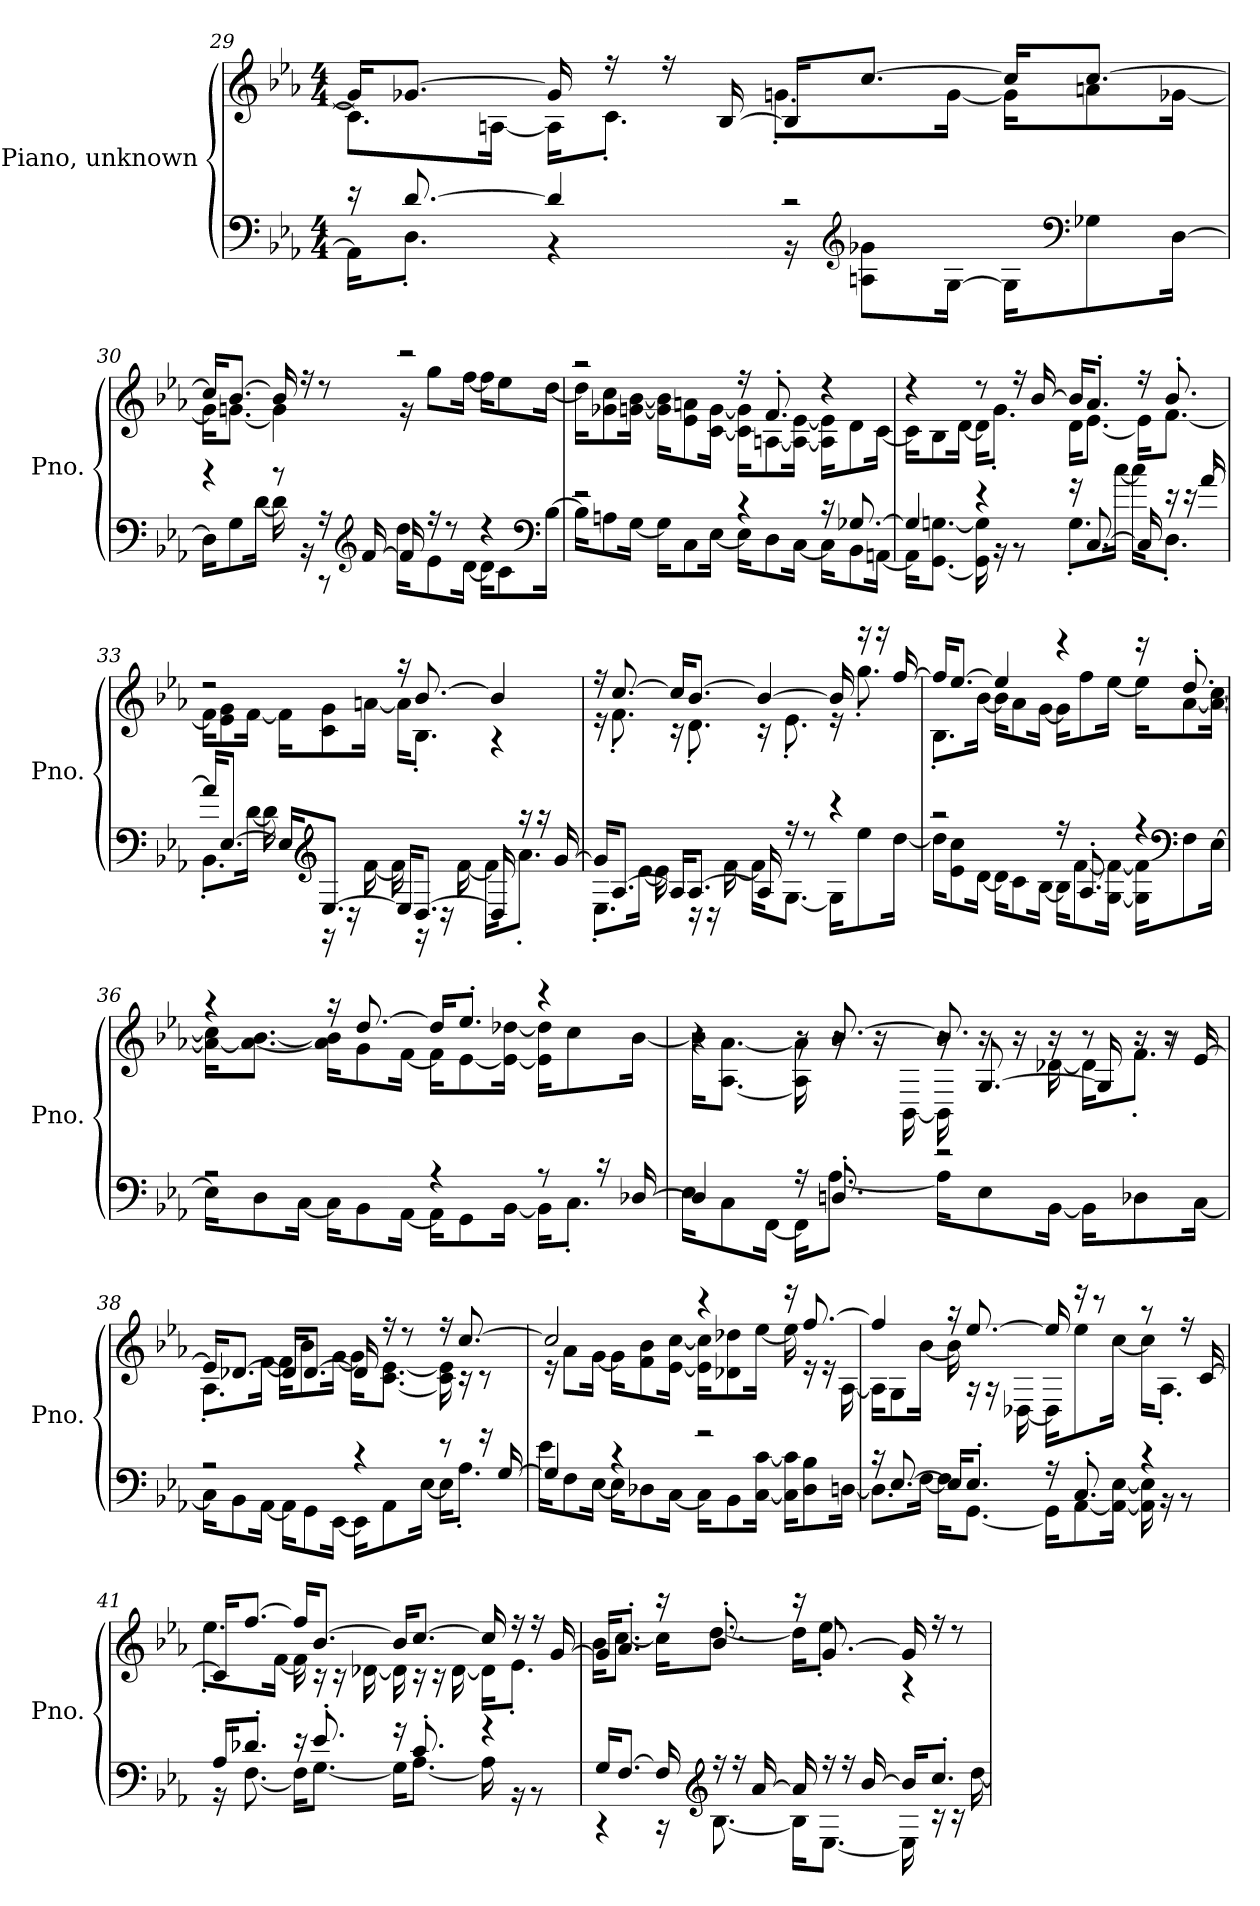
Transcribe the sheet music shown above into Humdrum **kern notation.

**kern	**kern
*part1	*part1
*staff2	*staff1
*I"Piano, unknown	*
*I'Pno.	*
*clefF4	*clefG2
*k[b-e-a-]	*k[b-e-a-]
*M4/4	*M4/4
=29	=29
*^	*^
16r	16AA\KL]	16g/KL]	8.c\L]
[8.d/	8.D'\J	[8.g-X/J	.
.	.	.	[16An\Jk
4d/]	4r	16g-/]	16A\KL]
.	.	16r	8.c'\J
.	.	16r	.
.	.	[16B-/	.
2r	16r	16B-/KL]	8.gn'\L
*clefG2	*	*	*
.	8An\ 8g-X\L	[8.cc/J	.
.	[16G\Jk	.	[16g\Jk
.	16G\KL]	16cc/KL]	16g\KL]
*clefF4	*	*	*
.	8G-X\	[8.cc/J	8an\
.	[16D\Jk	.	[16g-X\Jk
!!LO:LB:g=z	!!
=30	=30	=30	=30
4r	16D\KL]	16cc/KL]	16g-\KL]
.	8G\	[8.b-/J	[8.gn\J
.	[16d\Jk	.	.
8r	16d\]	16b-/]	4g\]
.	16r	16r	.
16r	8r	8r	.
*clefG2	*	*	*
[16f/	.	.	.
16f/]	16dd\KL	2r	16r
16r	8e-\	.	8gg\L
8r	.	.	.
.	[16d\Jk	.	[16ff\Jk
4r	16d\KL]	.	16ff\KL]
.	8c\	.	8ee-\
*clefF4	*	*	*
.	[16B-\Jk	.	[16dd\Jk
=31	=31	=31	=31
2r	16B-\KL]	2r	16dd\KL]
.	8An\	.	8g-X\ 8cc\
.	[16G\Jk	.	[16gn\ [16b-\Jk
.	16G\KL]	.	16g\] 16b-\]KL
.	8C\	.	8e-\ 8an\
.	[16E-\Jk	.	[16c\ [16g\Jk
4r	16E-\KL]	16r	16c\] 16g\]KL
.	8D\	8.f'/	[8An\
.	[16C\Jk	.	16A\_ [16e-\Jk
16r	16C\KL]	4r	16A\] 16e-\]KL
[8.G-X/	8BB-\	.	8d\
.	[16AAn\Jk	.	[16c\Jk
!!LO:PB:g=z	!!
=32	=32	=32	=32
4G-/]	16AA\KL]	4r	16c\KL]
.	[8.GG\ [8.Gn\J	.	8B-\
.	.	.	[16d\Jk
4r	16GG\] 16G\]	8r	16d\KL]
.	16r	.	8.g'\J
.	8r	16r	.
.	.	[16b-/	.
16r	8.G'\L	16b-/KL]	16d\KL
[8.C/	.	8.a-'/J	[8.e-\J
.	[16cc\Jk	.	.
16C/]	16cc\KL]	16r	16e-\KL]
16r	8.D'\J	8.b-'/	[8.f\J
16r	.	.	.
[16a-/	.	.	.
=33	=33	=33	=33
16a-/KL]	8.BB-'\L	2r	16f\KL]
[8.E-/J	.	.	8e-\ 8g\
.	[16d\Jk	.	[16f\Jk
16E-/KL]	16d\]	.	16f\KL]
*clefG2	*	*	*
[8.E-/J	16r	.	8c\ 8g\
.	16r	.	.
.	[16f\	.	[16an\Jk
16E-/KL]	16f\]	16r	16a\KL]
[8.D/J	16r	[8.b-/	8.B-'\J
.	16r	.	.
.	[16f\	.	.
16D/]	16f\KL]	4b-/]	4r
16r	8.a-'\J	.	.
16r	.	.	.
[16g/	.	.	.
!!LO:LB:g=z	!!
=34	=34	=34	=34
16g/KL]	8.E-'\L	16r	16r
[8.A-/J	.	[8.cc/	8.f'\
.	[16e-\Jk	.	.
16A-/KL]	16e-\]	16cc/KL]	16r
[8.A-/J	16r	[8.b-/J	8.d'\
.	16r	.	.
.	[16f\	.	.
16A-/]	16f\KL]	4b-/_	16r
16r	[8.G\J	.	8.e-'\
8r	.	.	.
4r	16G\KL]	16b-/]	16r
.	8ee-\	16r	8.gg'\
.	.	16r	.
.	[16dd\Jk	[16ff/	.
=35	=35	=35	=35
2r	16dd\KL]	16ff/KL]	8.B-'\L
.	8e-\ 8cc\	[8.ee-/J	.
.	[16d\Jk	.	[16b-\Jk
.	16d\KL]	4ee-/]	16b-\KL]
.	8c\	.	8a-\
.	[16B-\Jk	.	[16g\Jk
16r	16B-\KL]	4r	16g\KL]
8.A-'/	[8f\	.	8ff\
.	[16G\ 16f\_Jk	.	[16ee-\Jk
4r	16G\] 16f\]KL	16r	16ee-\KL]
*clefF4	*	*	*
.	8F\	8.dd'/	[8a-\
.	[16E-\Jk	.	16a-\_ [16cc\Jk
!!LO:LB:g=z	!!
=36	=36	=36	=36
2r	16E-\KL]	4r	16a-\_ 16cc\]KL
.	8D\	.	8.a-\_ [8.b-\J
.	[16C\Jk	.	.
.	16C\KL]	16r	16a-\] 16b-\]KL
.	8BB-\	[8.dd/	8g\
.	[16AA-\Jk	.	[16f\Jk
4r	16AA-\KL]	16dd/KL]	16f\KL]
.	8GG\	8.ee-'/J	[8e-\
.	[16BB-\Jk	.	16e-\_ [16dd-X\Jk
8r	16BB-\KL]	4r	16e-\] 16dd-\]KL
.	8.C'\J	.	8cc\
16r	.	.	.
[16D-X/	.	.	[16b-\Jk
=37	=37	=37	=37
*	*	*	*^
4D-/]	16E-\KL	4r	16b-\KL]	2r
.	8C\	.	[8.A-\ [8.a-\J	.
.	[16FF\Jk	.	.	.
16r	16FF\KL]	16r	16A-\] 16a-\]	.
8.Dn'/	[8.A-\J	[8.b-/	16r	.
.	.	.	16r	.
.	.	.	[16BB-\	.
2r	16A-\KL]	8.b-/]	16BB-\]	16r
.	8E-\	.	16r	[8.G/
.	.	.	16r	.
.	[16BB-\Jk	16r	[16d-X\	.
.	16BB-\KL]	8r	16d-\KL]	16G/]
.	8D-X\	.	8.f'\J	16r
.	.	16r	.	8r
.	[16C\Jk	[16e-/	.	.
*	*	*	*v	*v
!!LO:LB:g=z
=38	=38	=38	=38
2r	16C\KL]	16e-/KL]	8.A-'\L
.	8BB-\	[8.d-X/J	.
.	[16AA-\Jk	.	[16f\Jk
.	16AA-\KL]	16d-/KL]	16f\KL]
.	8GG\	[8.d-/J	8b-\
.	[16EE-\Jk	.	[16g\Jk
4r	16EE-\KL]	16d-/]	16g\KL]
.	8AA-\	16r	[8.c\ [8.e-\J
.	.	8r	.
.	[16E-\Jk	.	.
8r	16E-\KL]	16r	16c\] 16e-\]
.	8.A-'\J	[8.cc/	16r
16r	.	.	8r
[16G/	.	.	.
=39	=39	=39	=39
4G/]	16e-\KL	2cc/]	16r
.	8F\	.	8a-\L
.	[16E-\Jk	.	[16g\Jk
4r	16E-\KL]	.	16g\KL]
.	8D-X\	.	8f\ 8b-\
.	[16C\Jk	.	[16e-\ [16cc\Jk
2r	16C\KL]	4r	16e-\] 16cc\]KL
.	8BB-\	.	8d-X\ 8dd-X\
.	[16C\ [16c\Jk	.	[16ee-\Jk
.	16C\] 16c\]KL	16r	16ee-\]
.	8D-\ 8B-\	[8.ff/	16r
.	.	.	16r
.	[16Dn\Jk	.	[16A-\
!!LO:LB:g=z	!!
=40	=40	=40	=40
16r	8.D\L]	4ff/]	16A-\KL]
[8.E-/	.	.	8G\
.	[16F\Jk	.	[16b-\Jk
16E-/KL]	16F\KL]	16r	16b-\]
8.E-'/J	[8.GG\J	[8.ee-/	16r
.	.	.	16r
.	.	.	[16D-X\
16r	16GG\KL]	16ee-/]	16D-\KL]
8.C'/	[8AA-\	16r	8ee-\
.	.	8r	.
.	16AA-\_ [16E-\Jk	.	[16cc\Jk
4r	16AA-\] 16E-\]	8r	16cc\KL]
.	16r	.	8.A-'\J
.	8r	16r	.
.	.	[16c/	.
=41	=41	=41	=41
16A-/KL	16r	16c/KL]	8.ee-'\L
8.d-X'/J	[8.F\	[8.ff/J	.
.	.	.	[16f\Jk
16r	16F\KL]	16ff/KL]	16f\]
8.e-'/	[8.G\J	[8.b-/J	16r
.	.	.	16r
.	.	.	[16d-X\
16r	16G\KL]	16b-/KL]	16d-\]
8.c'/	[8.A-\J	[8.cc/J	16r
.	.	.	16r
.	.	.	[16d-\
4r	16A-\]	16cc/]	16d-\KL]
.	16r	16r	8.e-'\J
.	8r	16r	.
.	.	[16g/	.
!!LO:LB:g=z	!!
=42	=42	=42	=42
16G/KL	4r	16g/KL]	16b-\KL
[8.F/J	.	8.a-'/J	[8.cc\J
16F/]	16r	16r	16cc\KL]
*clefG2	*	*	*
16r	[8.B-\	8.b-'/	[8.dd\J
16r	.	.	.
[16a-/	.	.	.
16a-/]	16B-\KL]	16r	16dd\KL]
16r	[8.E-\J	[8.g/	8.ee-'\J
16r	.	.	.
[16b-/	.	.	.
16b-/KL]	16E-\]	16g/]	4r
8.cc'/J	16r	16r	.
.	16r	8r	.
.	[16dd\	.	.
*v	*v	*	*
*	*v	*v
=	=
*-	*-
